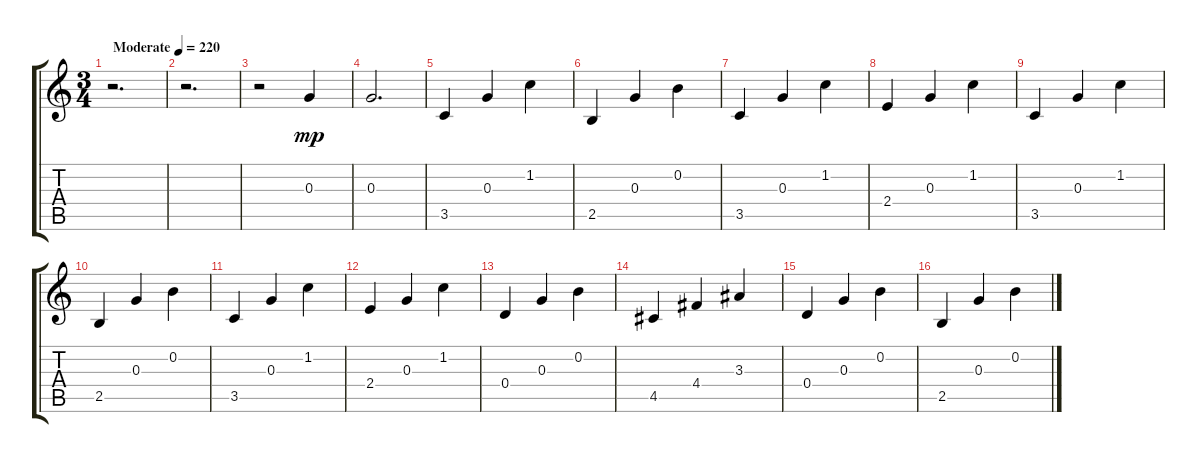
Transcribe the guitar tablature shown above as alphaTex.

\track "" {instrument electricguitarjazz}
\staff {score tabs}
\tuning (E4 B3 G3 D3 A2 E2) {hide}
\ts (3 4)
\tempo (220 "Moderate")
\clef g2
\ks c
r.2{d dy mp instrument electricguitarjazz} |
r.2{d} |
r.2 0.3.4 |
0.3.2{d} |
3.5.4 0.3.4 1.2.4 |
2.5.4 0.3.4 0.2.4 |
3.5.4 0.3.4 1.2.4 |
2.4.4 0.3.4 1.2.4 |
3.5.4 0.3.4 1.2.4 |
2.5.4 0.3.4 0.2.4 |
3.5.4 0.3.4 1.2.4 |
2.4.4 0.3.4 1.2.4 |
0.4.4 0.3.4 0.2.4 |
4.5.4 4.4.4 3.3.4 |
0.4.4 0.3.4 0.2.4 |
2.5.4 0.3.4 0.2.4
